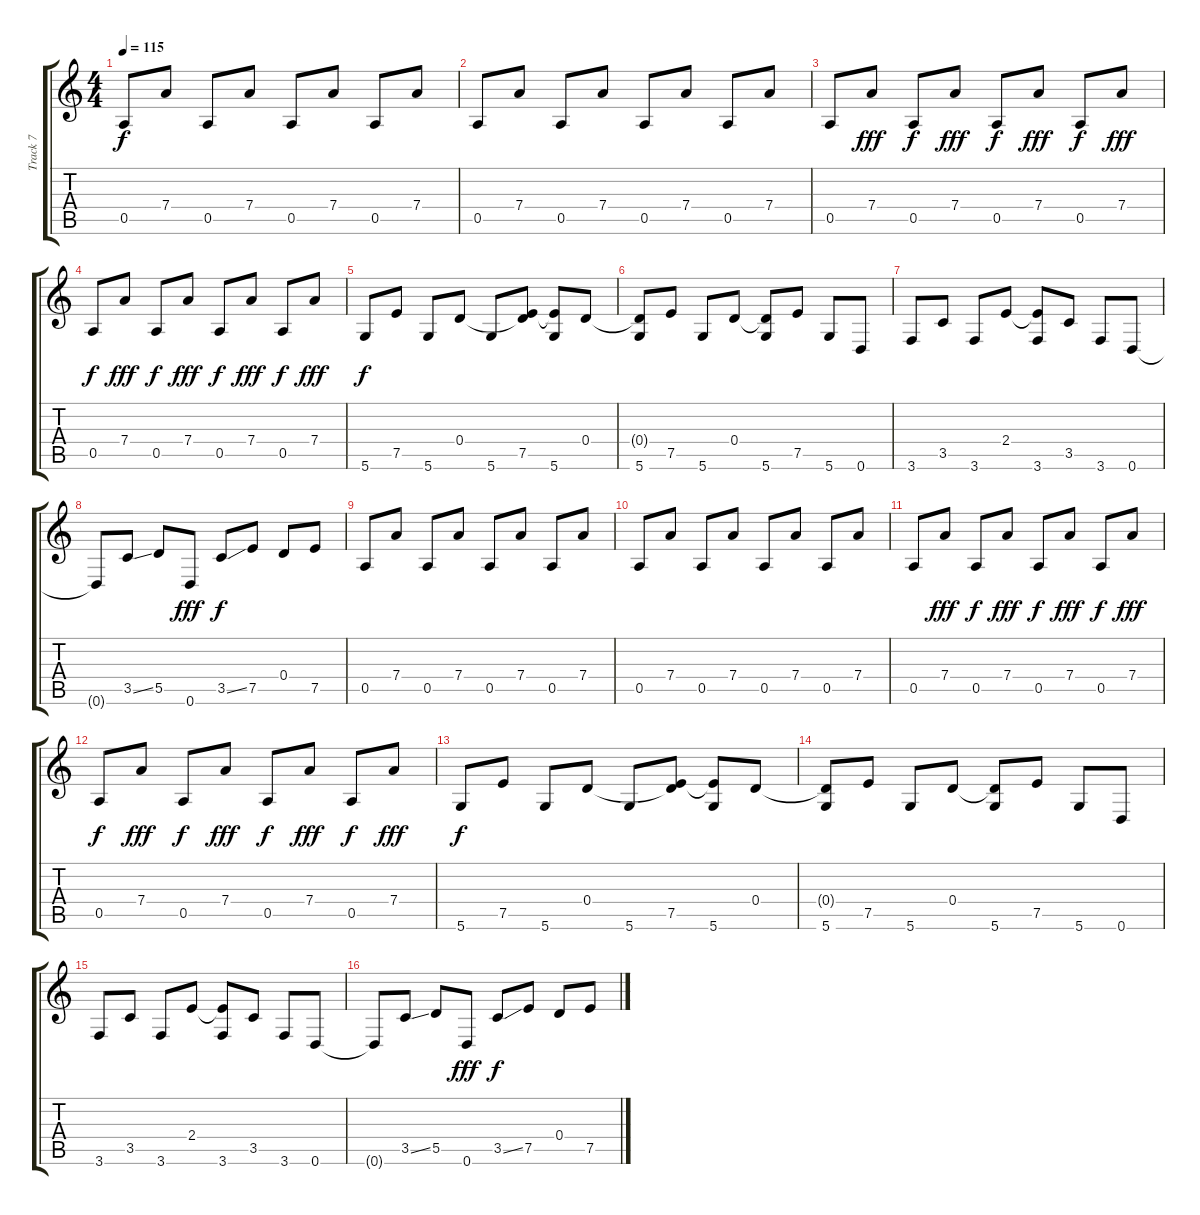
\track ("Track 7" "Track 7") {instrument overdrivenguitar}
\staff {score tabs}
\tuning (E4 B3 G3 D3 A2 D2) {hide}
\ts (4 4)
\tempo 115
\clef g2
\ks c
0.5.8{dy f} 7.4.8 0.5.8 7.4.8 0.5.8 7.4.8 0.5.8 7.4.8 |
0.5.8 7.4.8 0.5.8 7.4.8 0.5.8 7.4.8 0.5.8 7.4.8 |
0.5.8 7.4.8{dy fff} 0.5.8{dy f} 7.4.8{dy fff} 0.5.8{dy f} 7.4.8{dy fff} 0.5.8{dy f} 7.4.8{dy fff} |
0.5.8{dy f} 7.4.8{dy fff} 0.5.8{dy f} 7.4.8{dy fff} 0.5.8{dy f} 7.4.8{dy fff} 0.5.8{dy f} 7.4.8{dy fff} |
5.6.8{dy f} 7.5.8 5.6.8 0.4.8 5.6.8 (0.4{t} 7.5).8 (7.5{t} 5.6).8 0.4.8 |
(0.4{t} 5.6).8 7.5.8 5.6.8 0.4.8 (0.4{t} 5.6).8 7.5.8 5.6.8 0.6.8 |
3.6.8 3.5.8 3.6.8 2.4.8 (2.4{t} 3.6).8 3.5.8 3.6.8 0.6.8 |
0.6{t}.8 3.5{ss}.8 5.5.8 0.6.8{dy fff} 3.5{ss}.8{dy f} 7.5.8 0.4.8 7.5.8 |
0.5.8 7.4.8 0.5.8 7.4.8 0.5.8 7.4.8 0.5.8 7.4.8 |
0.5.8 7.4.8 0.5.8 7.4.8 0.5.8 7.4.8 0.5.8 7.4.8 |
0.5.8 7.4.8{dy fff} 0.5.8{dy f} 7.4.8{dy fff} 0.5.8{dy f} 7.4.8{dy fff} 0.5.8{dy f} 7.4.8{dy fff} |
0.5.8{dy f} 7.4.8{dy fff} 0.5.8{dy f} 7.4.8{dy fff} 0.5.8{dy f} 7.4.8{dy fff} 0.5.8{dy f} 7.4.8{dy fff} |
5.6.8{dy f} 7.5.8 5.6.8 0.4.8 5.6.8 (0.4{t} 7.5).8 (7.5{t} 5.6).8 0.4.8 |
(0.4{t} 5.6).8 7.5.8 5.6.8 0.4.8 (0.4{t} 5.6).8 7.5.8 5.6.8 0.6.8 |
3.6.8 3.5.8 3.6.8 2.4.8 (2.4{t} 3.6).8 3.5.8 3.6.8 0.6.8 |
0.6{t}.8 3.5{ss}.8 5.5.8 0.6.8{dy fff} 3.5{ss}.8{dy f} 7.5.8 0.4.8 7.5.8
